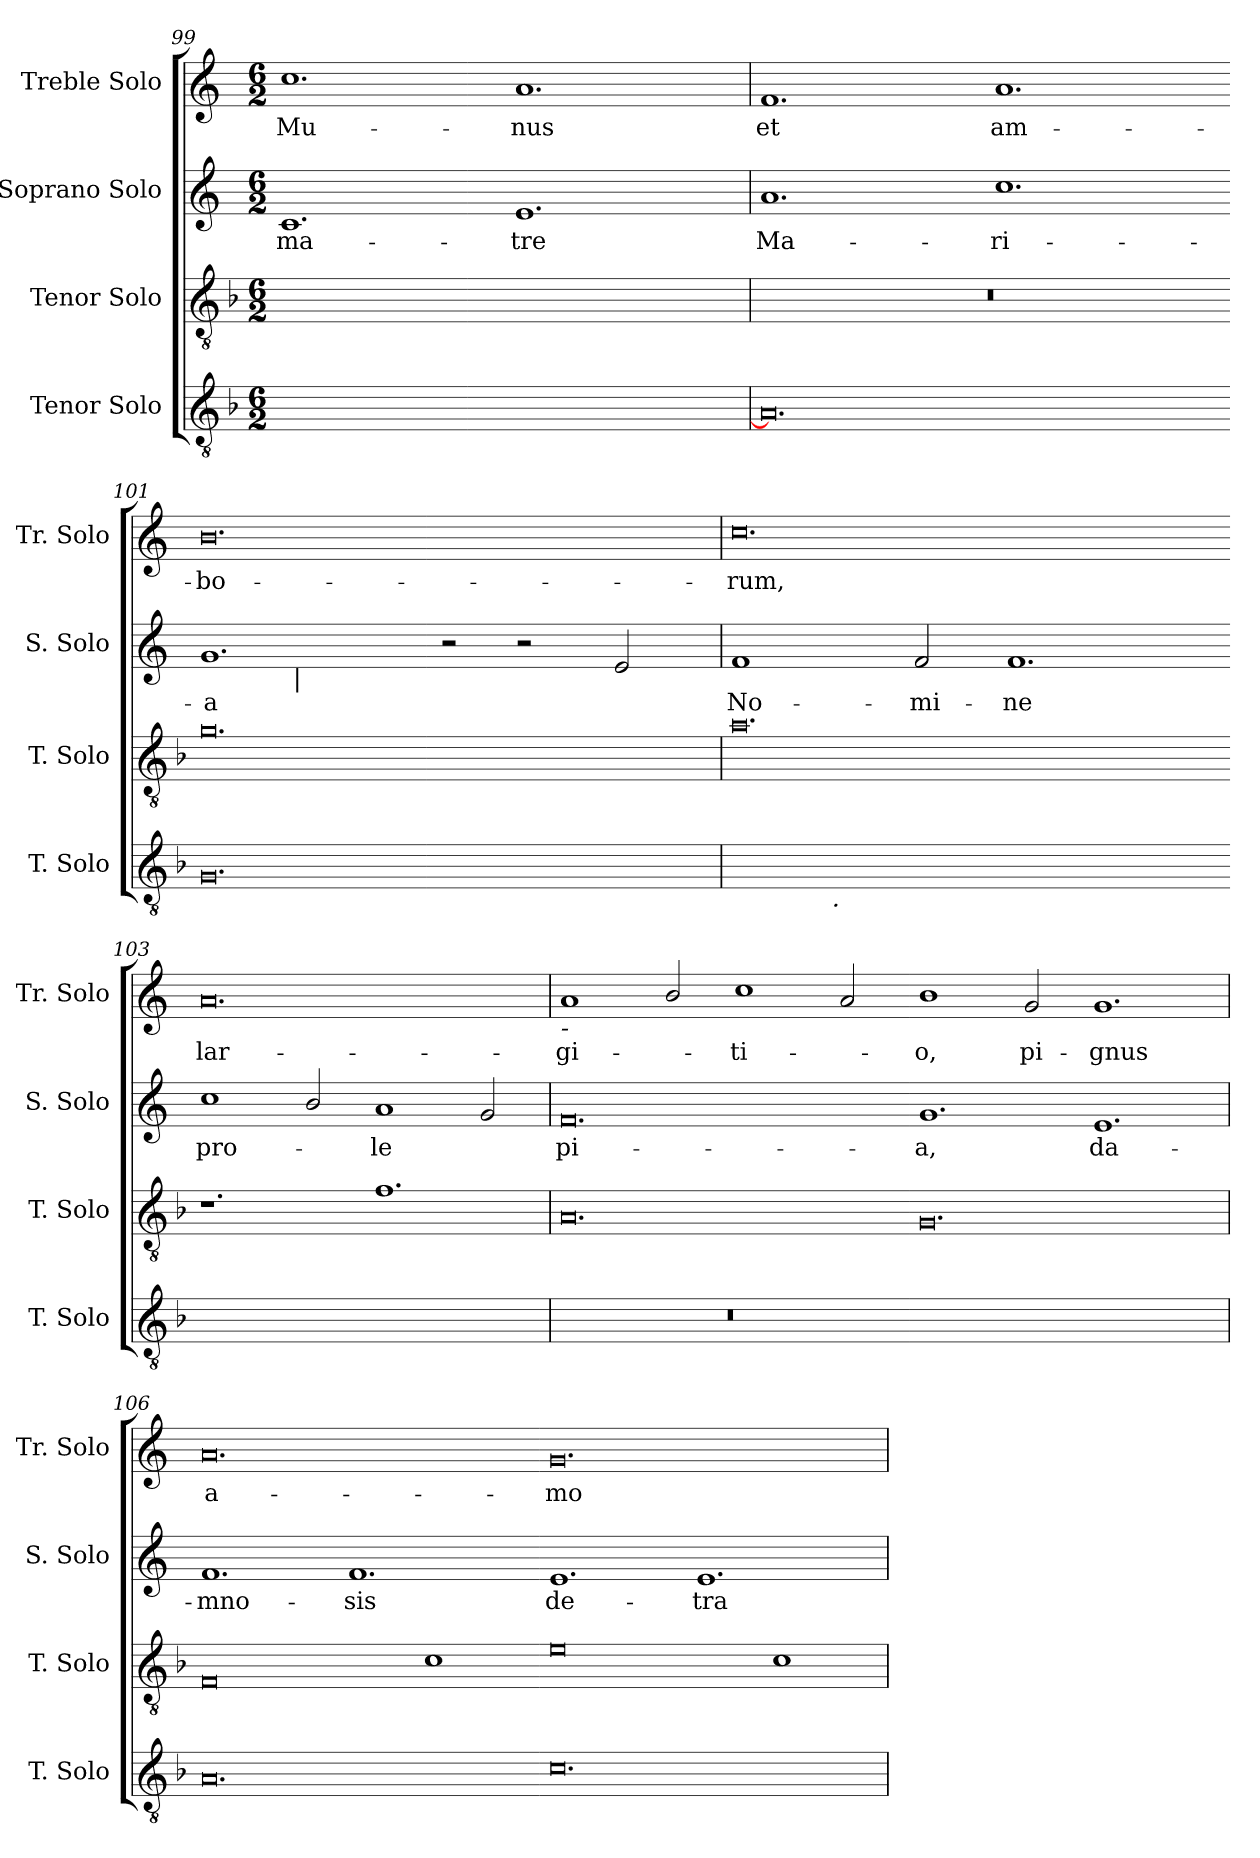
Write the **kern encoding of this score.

**kern	**kern	**kern	**text	**kern	**text
*part4	*part3	*part2	*part2	*part1	*part1
*staff4	*staff3	*staff2	*staff2	*staff1	*staff1
*I"Tenor Solo	*I"Tenor Solo	*I"Soprano Solo	*	*I"Treble Solo	*
*I'T. Solo	*I'T. Solo	*I'S. Solo	*	*I'Tr. Solo	*
*clefGv2	*clefGv2	*clefG2	*	*clefG2	*
*ITrd7c12	*ITrd7c12	*	*	*	*
*k[b-]	*k[b-]	*k[]	*	*k[]	*
*F:	*F:	*C:	*	*C:	*
*M6/2	*M6/2	*M6/2	*	*M6/2	*
=99	=99	=99	=99	=99	=99
!	!	!	!LO:LY:b:color=#000000	!	!
!	!	!	!	!	!LO:LY:b:color=#000000
0.AAiyy_<	0.Eiyy]	1.ci	ma-	1.cci	Mu-
!	!	!	!LO:LY:b:color=#000000	!	!
!	!	!	!	!	!LO:LY:b:color=#000000
.	.	1.ei	-tre	1.ai	-nus
=100	=100	=100	=100	=100	=100
!	!LO:N:vis=1	!	!	!	!
!	!	!	!LO:LY:b:color=#000000	!	!
!	!	!	!	!	!LO:LY:b:color=#000000
0.AAi]	0.r	1.ai	Ma-	1.fi	et
!	!	!	!LO:LY:b:color=#000000	!	!
!	!	!	!	!	!LO:LY:b:color=#000000
.	.	1.cci	-ri-	1.ai	am-
=101-	=101-	=101-	=101-	=101-	=101-
!	!	!	!LO:LY:b:color=#000000	!	!
!	!	!	!	!	!LO:LY:b:color=#000000
*	*	*^	*	*	*
0.GGi	0.Gi	1.gi	4ryy	-a	0.bi	-bo-
.	.	.	16ryy	.	.	.
.	.	.	32ryy	.	.	.
.	.	.	128.ryy	.	.	.
!	!	!	!LO:TX:b:i:t=|	!	!	!
.	.	.	1ryy	.	.	.
.	.	.	1ryy	.	.	.
.	.	2r	.	.	.	.
.	.	2r	.	.	.	.
.	.	.	2ryy	.	.	.
.	.	2ei/	.	.	.	.
.	.	.	8ryy	.	.	.
.	.	.	64ryy	.	.	.
.	.	.	256ryy	.	.	.
*	*	*v	*v	*	*	*
=102	=102	=102	=102	=102	=102
*	*	*^	*	*	*
!	!	!	!	!LO:LY:b:color=#000000	!	!
*	*	*v	*v	*	*	*
*	*	*^	*	*	*
!	!	!	!	!	!	!LO:LY:b:color=#000000
*^	*	*v	*v	*	*	*
[<0.FFiyy	4ryy	0.Ai	1fi	No-	0.cci	-rum,
.	8ryy	.	.	.	.	.
.	32ryy	.	.	.	.	.
.	256ryy	.	.	.	.	.
.	1024ryy	.	.	.	.	.
!	!LO:TX:b:i:t=.	!	!	!	!	!
.	1ryy	.	.	.	.	.
!	!	!	!	!LO:LY:b:color=#000000	!	!
.	.	.	2fi/	-mi-	.	.
.	1ryy	.	.	.	.	.
!	!	!	!	!LO:LY:b:color=#000000	!	!
.	.	.	1.fi	-ne	.	.
.	2ryy	.	.	.	.	.
.	16ryy	.	.	.	.	.
.	64ryy	.	.	.	.	.
.	128ryy	.	.	.	.	.
.	512.ryy	.	.	.	.	.
*v	*v	*	*	*	*	*
=103-	=103-	=103-	=103-	=103-	=103-
*^	*	*	*	*	*
!	!	!	!	!LO:LY:b:color=#000000	!	!
*v	*v	*	*	*	*	*
*^	*	*	*	*	*
!	!	!	!	!	!	!LO:LY:b:color=#000000
*v	*v	*	*	*	*	*
0.FFiyy]	1.r	1cci	pro-	0.ai	lar-
.	.	2bi/	.	.	.
!	!	!	!LO:LY:b:color=#000000	!	!
.	1.Fi	1ai	-le	.	.
.	.	2gi/	.	.	.
!!LO:LB:g=z
=104	=104	=104	=104	=104	=104
!LO:N:vis=1	!	!	!	!	!
!	!	!	!LO:LY:b:color=#000000	!	!
!	!	!	!	!LO:TX:b:i:t=-	!
!	!	!	!	!	!LO:LY:b:color=#000000
0.r	0.AAi	0.fi	pi-	1ai	-gi-
.	.	.	.	2bi/	.
!	!	!	!	!	!LO:LY:b:color=#000000
.	.	.	.	1cci	-ti-
.	.	.	.	2ai/	.
=105-	=105-	=105-	=105-	=105-	=105-
!LO:N:vis=1	!	!	!	!	!
!	!	!	!LO:LY:b:color=#000000	!	!
!	!	!	!	!	!LO:LY:b:color=#000000
0.ryy	0.GGi	1.gi	-a,	1bi	-o,
!	!	!	!	!	!LO:LY:b:color=#000000
.	.	.	.	2gi/	pi-
!	!	!	!LO:LY:b:color=#000000	!	!
!	!	!	!	!	!LO:LY:b:color=#000000
.	.	1.ei	da-	1.gi	-gnus
=106	=106	=106	=106	=106	=106
!	!	!	!LO:LY:b:color=#000000	!	!
!	!	!	!	!	!LO:LY:b:color=#000000
0.AAi	0FFi	1.fi	-mno-	0.ai	a-
!	!	!	!LO:LY:b:color=#000000	!	!
.	.	1.fi	-sis	.	.
.	1Ci	.	.	.	.
=107-	=107-	=107-	=107-	=107-	=107-
!	!	!	!LO:LY:b:color=#000000	!	!
!	!	!	!	!	!LO:LY:b:color=#000000
0.Ci	0Ei	1.ei	de-	0.gi	-mo-
!	!	!	!LO:LY:b:color=#000000	!	!
.	.	1.ei	-tra-	.	.
.	1Ci	.	.	.	.
=	=	=	=	=	=
*-	*-	*-	*-	*-	*-
